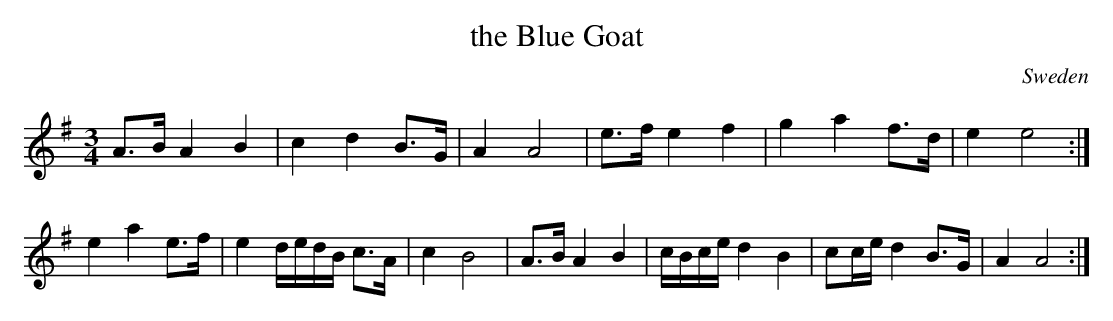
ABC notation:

X:1
T:the Blue Goat
O:Sweden
M:3/4
K:ADor
A>B A2 B2 | c2 d2 B>G| A2 A4|\
e>f e2 f2| g2 a2 f>d| e2 e4 :|
e2 a2 e>f| e2 d/e/d/B/ c>A| c2 B4|\
A>B A2 B2 | c/B/c/e/ d2 B2| cc/e/ d2 B>G| A2 A4:|
